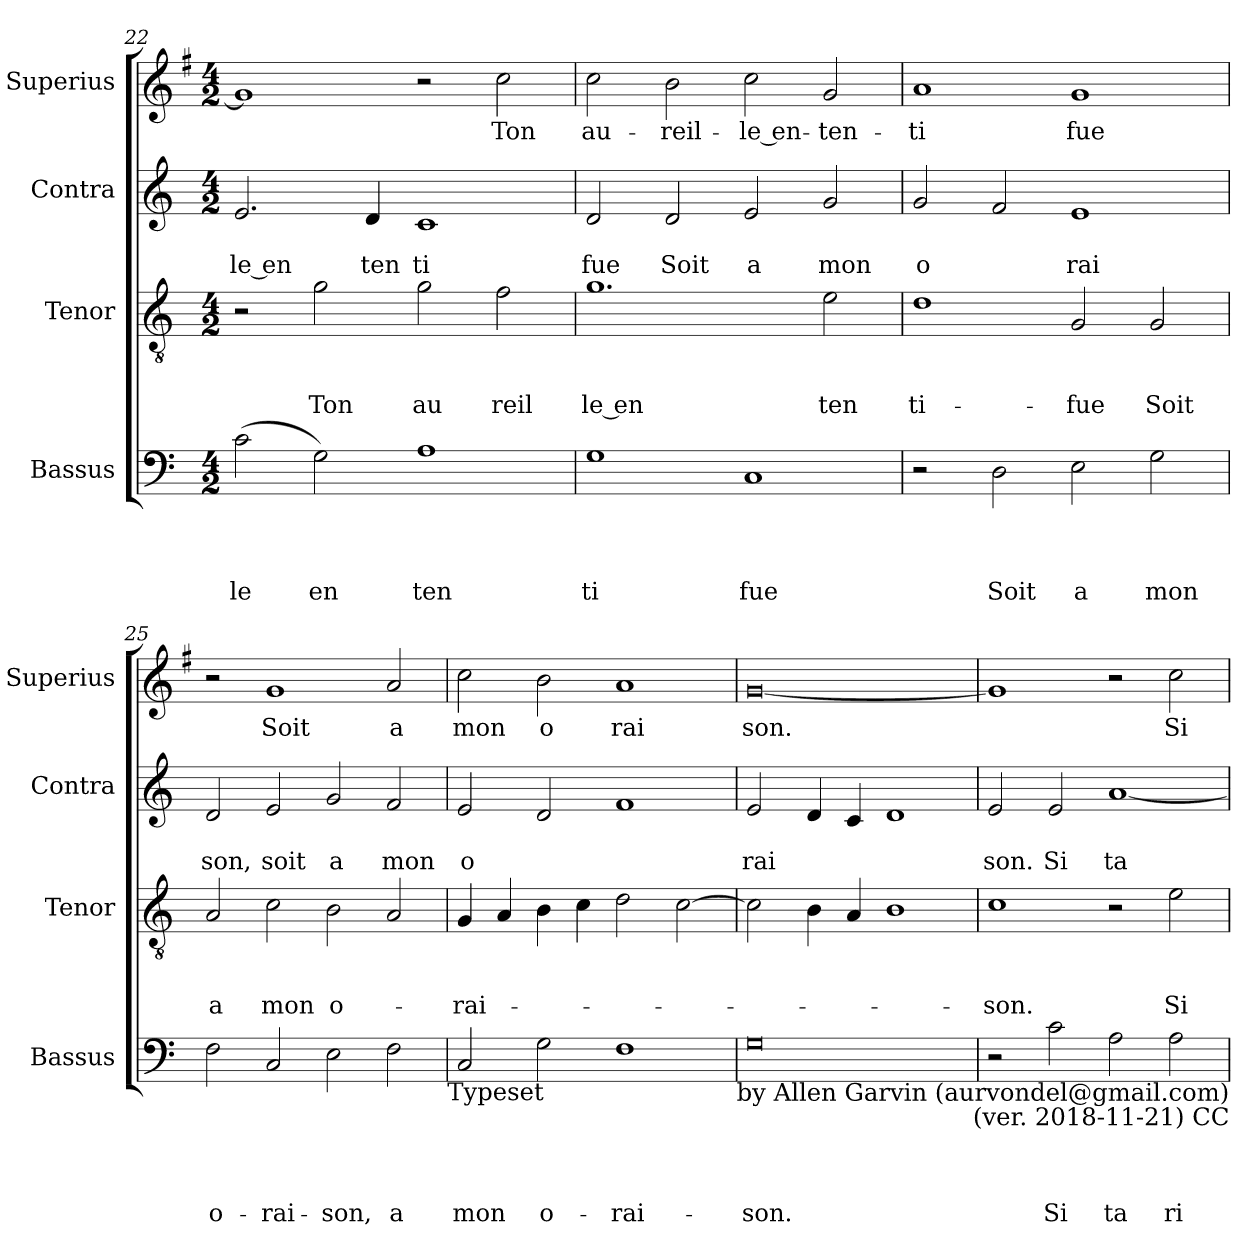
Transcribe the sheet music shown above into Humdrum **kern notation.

**kern	**text	**text	**text	**text	**kern	**text	**text	**text	**kern	**text	**text	**kern	**text
*part4	*part4	*part4	*part4	*part4	*part3	*part3	*part3	*part3	*part2	*part2	*part2	*part1	*part1
*staff4	*staff4	*staff4	*staff4	*staff4	*staff3	*staff3	*staff3	*staff3	*staff2	*staff2	*staff2	*staff1	*staff1
*I"Bassus	*	*	*	*	*I"Tenor	*	*	*	*I"Contra	*	*	*I"Superius	*
*I'Bassus	*	*	*	*	*I'Tenor	*	*	*	*I'Contra	*	*	*I'Superius	*
*clefF4	*	*	*	*	*clefGv2	*	*	*	*clefG2	*	*	*clefG2	*
*	*	*	*	*	*	*	*	*	*	*	*	*ITrd-3c-5	*
*k[]	*	*	*	*	*k[]	*	*	*	*k[]	*	*	*k[]	*
*C:	*	*	*	*	*C:	*	*	*	*C:	*	*	*C:	*
*M4/2	*	*	*	*	*M4/2	*	*	*	*M4/2	*	*	*M4/2	*
=22	=22	=22	=22	=22	=22	=22	=22	=22	=22	=22	=22	=22	=22
!	!	!	!	!LO:LY:b	!	!	!	!	!	!	!LO:LY:b:rj	!	!
(<2c\	.	.	.	le	2r	.	.	.	2.e/	.	le en	1cc]	.
!	!	!	!	!LO:LY:b:rj	!	!	!	!LO:LY:b	!	!	!	!	!
2G\)	.	.	.	en	2g\	.	.	Ton	.	.	.	.	.
!	!	!	!	!	!	!	!	!	!	!	!LO:LY:b	!	!
.	.	.	.	.	.	.	.	.	4d/	.	ten	.	.
!	!	!	!	!LO:LY:b	!	!	!	!LO:LY:b	!	!	!LO:LY:b	!	!
1A	.	.	.	ten	2g\	.	.	au	1c	.	ti	2r	.
!	!	!	!	!	!	!	!	!LO:LY:b	!	!	!	!	!LO:LY:b
.	.	.	.	.	2f\	.	.	reil	.	.	.	2ff\	Ton
=23	=23	=23	=23	=23	=23	=23	=23	=23	=23	=23	=23	=23	=23
!	!	!	!	!LO:LY:b	!	!	!	!LO:LY:b:rj	!	!	!LO:LY:b	!	!LO:LY:b
1G	.	.	.	ti	1.g	.	.	le en	2d/	.	fue	2ff\	au-
!	!	!	!	!	!	!	!	!	!	!	!LO:LY:b	!	!LO:LY:b
.	.	.	.	.	.	.	.	.	2d/	.	Soit	2ee\	-reil-
!	!	!	!	!LO:LY:b	!	!	!	!	!	!	!LO:LY:b	!	!LO:LY:b:rj
1C	.	.	.	fue	.	.	.	.	2e/	.	a	2ff\	-le en-
!	!	!	!	!	!	!	!	!LO:LY:b	!	!	!LO:LY:b	!	!LO:LY:b
.	.	.	.	.	2e\	.	.	ten	2g/	.	mon	2cc/	-ten-
!!LO:LB:g=z
=24	=24	=24	=24	=24	=24	=24	=24	=24	=24	=24	=24	=24	=24
!	!	!	!	!	!	!	!	!LO:LY:b	!	!	!LO:LY:b	!	!LO:LY:b
2r	.	.	.	.	1d	.	.	ti-	2g/	.	o	1dd	-ti
!	!	!	!	!LO:LY:b	!	!	!	!	!	!	!	!	!
2D\	.	.	.	Soit	.	.	.	.	2f/	.	.	.	.
!	!	!	!	!LO:LY:b	!	!	!	!LO:LY:b	!	!	!LO:LY:b	!	!LO:LY:b
2E\	.	.	.	a	2G/	.	.	-fue	1e	.	rai	1cc	fue
!	!	!	!	!LO:LY:b	!	!	!	!LO:LY:b	!	!	!	!	!
2G\	.	.	.	mon	2G/	.	.	Soit	.	.	.	.	.
=25	=25	=25	=25	=25	=25	=25	=25	=25	=25	=25	=25	=25	=25
!	!	!	!	!LO:LY:b	!	!	!	!LO:LY:b	!	!	!LO:LY:b	!	!
2F\	.	.	.	o-	2A/	.	.	a	2d/	.	son,	2r	.
!	!	!	!	!LO:LY:b	!	!	!	!LO:LY:b	!	!	!LO:LY:b	!	!LO:LY:b
2C/	.	.	.	-rai-	2c\	.	.	mon	2e/	.	soit	1cc	Soit
!	!	!	!	!LO:LY:b	!	!	!	!LO:LY:b	!	!	!LO:LY:b	!	!
2E\	.	.	.	-son,	2B\	.	.	o-	2g/	.	a	.	.
!	!	!	!	!LO:LY:b	!	!	!	!	!	!	!LO:LY:b	!	!LO:LY:b
2F\	.	.	.	a	2A/	.	.	.	2f/	.	mon	2dd/	a
!LO:TX:b:t=Typeset	!	!	!	!	!	!	!	!	!	!	!	!	!
=26	=26	=26	=26	=26	=26	=26	=26	=26	=26	=26	=26	=26	=26
!	!	!	!	!LO:LY:b	!	!	!	!LO:LY:b	!	!	!LO:LY:b	!	!LO:LY:b
2C/	.	.	.	mon	4G/	.	.	-rai-	2e/	.	o	2ff\	mon
.	.	.	.	.	4A/	.	.	.	.	.	.	.	.
!	!	!	!	!LO:LY:b	!	!	!	!	!	!	!	!	!LO:LY:b
2G\	.	.	.	o-	4B\	.	.	.	2d/	.	.	2ee\	o
.	.	.	.	.	4c\	.	.	.	.	.	.	.	.
!	!	!	!	!LO:LY:b	!	!	!	!	!	!	!	!	!LO:LY:b
1F	.	.	.	-rai-	2d\	.	.	.	1f	.	.	1dd	rai
.	.	.	.	.	[>2c\	.	.	.	.	.	.	.	.
!LO:TX:b:t=by Allen Garvin (aurvondel@gmail.com)	!	!	!	!	!	!	!	!	!	!	!	!	!
=27	=27	=27	=27	=27	=27	=27	=27	=27	=27	=27	=27	=27	=27
!	!	!	!	!LO:LY:b	!	!	!	!	!	!	!LO:LY:b	!	!LO:LY:b
0G	.	.	.	-son.	2c\]	.	.	.	2e/	.	rai	[<0cc	son.
.	.	.	.	.	4B\	.	.	.	4d/	.	.	.	.
.	.	.	.	.	4A/	.	.	.	4c/	.	.	.	.
.	.	.	.	.	1B	.	.	.	1d	.	.	.	.
=28	=28	=28	=28	=28	=28	=28	=28	=28	=28	=28	=28	=28	=28
!	!	!	!	!	!	!	!	!LO:LY:b	!	!	!LO:LY:b	!	!
2r	.	.	.	.	1c	.	.	-son.	2e/	.	son.	1cc]	.
!	!	!	!	!LO:LY:b	!	!	!	!	!	!	!LO:LY:b	!	!
2c\	.	.	.	Si	.	.	.	.	2e/	.	Si	.	.
!	!	!	!	!LO:LY:b	!	!	!	!	!	!	!LO:LY:b	!	!
2A\	.	.	.	ta	2r	.	.	.	[<1a	.	ta	2r	.
!	!	!	!	!LO:LY:b	!	!	!	!LO:LY:b	!	!	!	!	!LO:LY:b
2A\	.	.	.	ri-	2e\	.	.	Si	.	.	.	2ff\	Si
!LO:TX:b:t=(ver. 2018-11-21) CC	!	!	!	!	!	!	!	!	!	!	!	!	!
=	=	=	=	=	=	=	=	=	=	=	=	=	=
*-	*-	*-	*-	*-	*-	*-	*-	*-	*-	*-	*-	*-	*-
